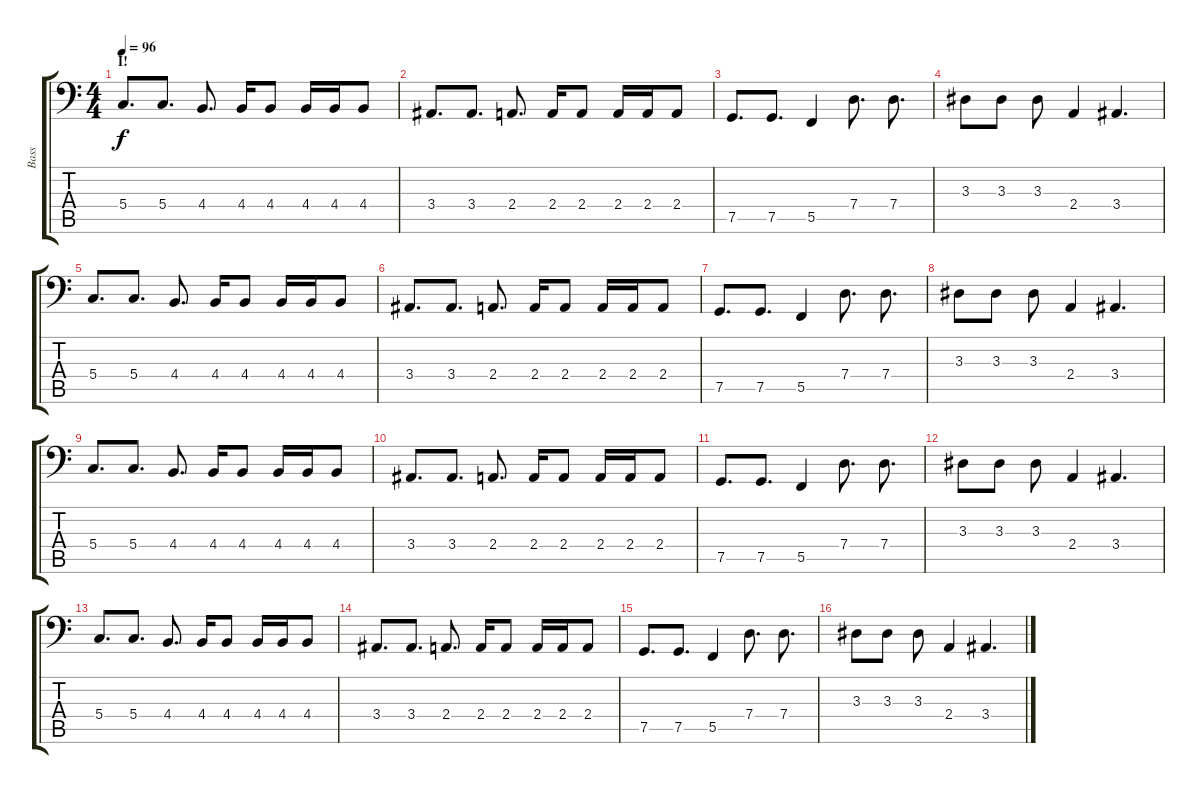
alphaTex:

\track ("Bass" "Bass") {instrument electricbasspick}
\staff {score tabs}
\tuning (Bb2 F2 C2 G1 C1 A0) {hide}
\ts (4 4)
\section ("" "I!")
\tempo 96
\clef f4
\ks c
5.4.8{d dy f} 5.4.8{d} 4.4.8{d} 4.4.16 4.4.8 4.4.16 4.4.16 4.4.8 |
3.4.8{d} 3.4.8{d} 2.4.8{d} 2.4.16 2.4.8 2.4.16 2.4.16 2.4.8 |
7.5.8{d} 7.5.8{d} 5.5.4 7.4.8{d} 7.4.8{d} |
3.3.8 3.3.8 3.3.8 2.4.4 3.4.4{d} |
5.4.8{d} 5.4.8{d} 4.4.8{d} 4.4.16 4.4.8 4.4.16 4.4.16 4.4.8 |
3.4.8{d} 3.4.8{d} 2.4.8{d} 2.4.16 2.4.8 2.4.16 2.4.16 2.4.8 |
7.5.8{d} 7.5.8{d} 5.5.4 7.4.8{d} 7.4.8{d} |
3.3.8 3.3.8 3.3.8 2.4.4 3.4.4{d} |
5.4.8{d} 5.4.8{d} 4.4.8{d} 4.4.16 4.4.8 4.4.16 4.4.16 4.4.8 |
3.4.8{d} 3.4.8{d} 2.4.8{d} 2.4.16 2.4.8 2.4.16 2.4.16 2.4.8 |
7.5.8{d} 7.5.8{d} 5.5.4 7.4.8{d} 7.4.8{d} |
3.3.8 3.3.8 3.3.8 2.4.4 3.4.4{d} |
5.4.8{d} 5.4.8{d} 4.4.8{d} 4.4.16 4.4.8 4.4.16 4.4.16 4.4.8 |
3.4.8{d} 3.4.8{d} 2.4.8{d} 2.4.16 2.4.8 2.4.16 2.4.16 2.4.8 |
7.5.8{d} 7.5.8{d} 5.5.4 7.4.8{d} 7.4.8{d} |
3.3.8 3.3.8 3.3.8 2.4.4 3.4.4{d}
